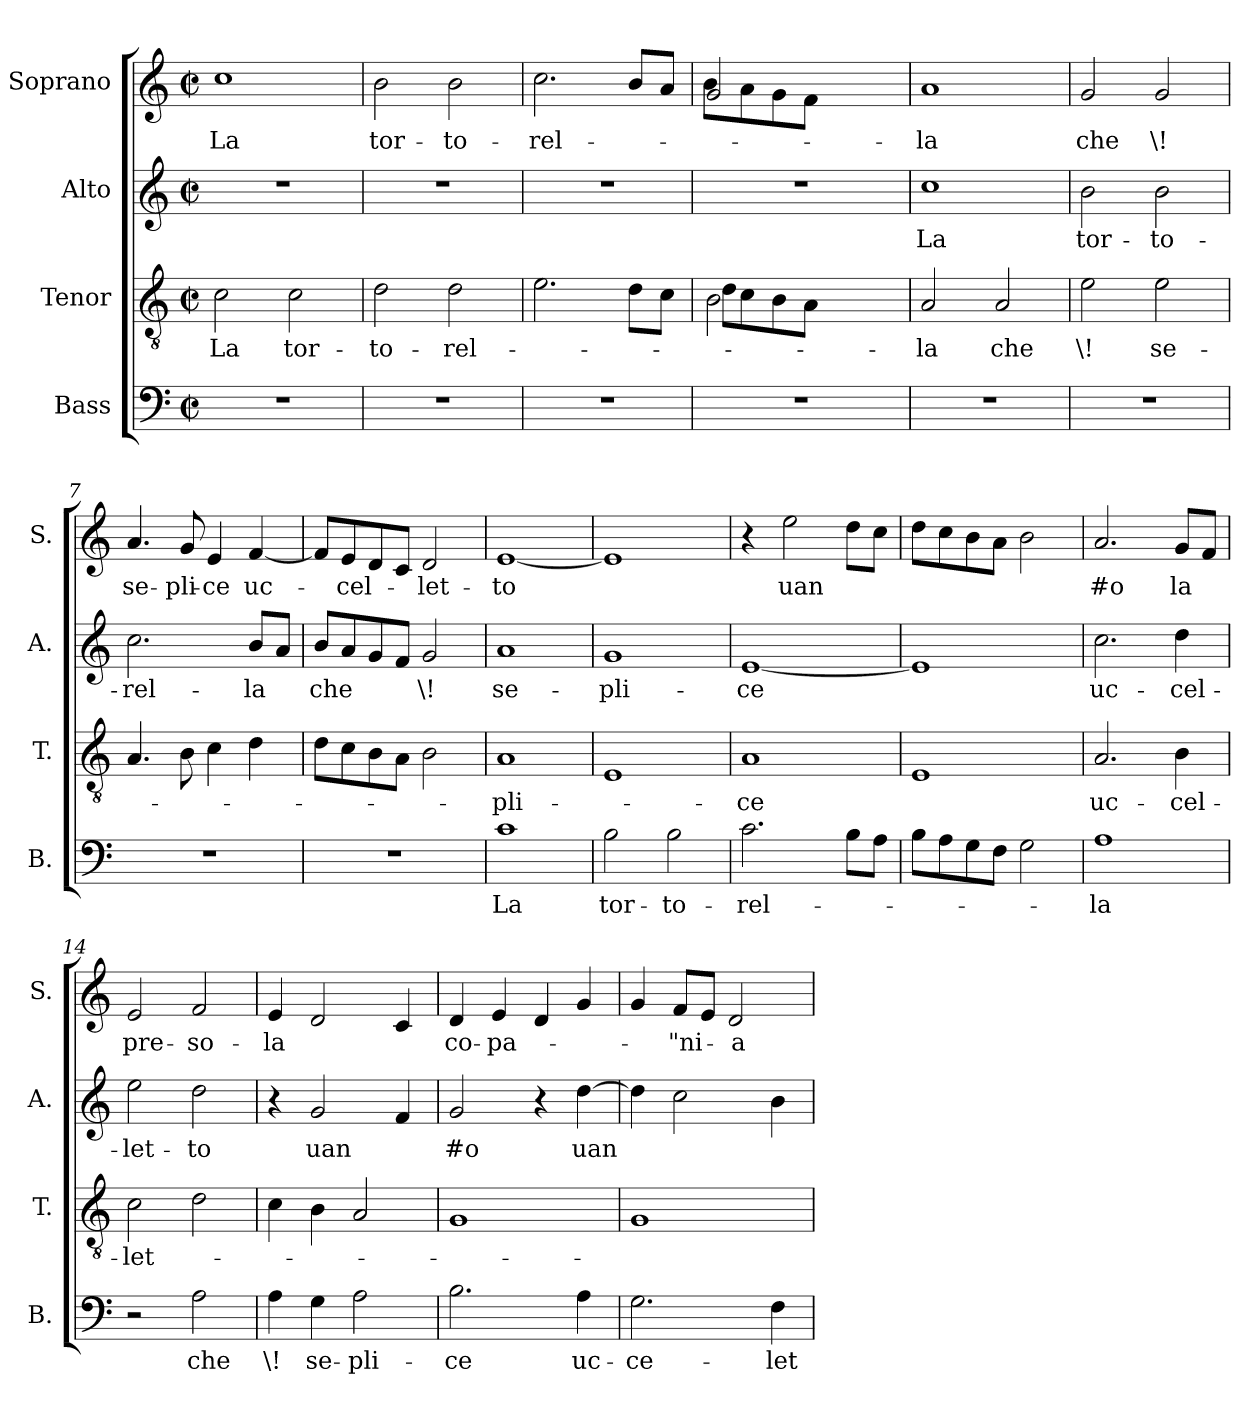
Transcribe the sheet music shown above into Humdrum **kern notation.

**kern	**text	**kern	**text	**kern	**text	**kern	**text
*part4	*part4	*part3	*part3	*part2	*part2	*part1	*part1
*staff4	*staff4	*staff3	*staff3	*staff2	*staff2	*staff1	*staff1
*I"Bass	*	*I"Tenor	*	*I"Alto	*	*I"Soprano	*
*I'B.	*	*I'T.	*	*I'A.	*	*I'S.	*
*clefF4	*	*clefGv2	*	*clefG2	*	*clefG2	*
*M2/2	*	*M2/2	*	*M2/2	*	*M2/2	*
*met(c|)	*	*met(c|)	*	*met(c|)	*	*met(c|)	*
=1	=1	=1	=1	=1	=1	=1	=1
!	!	!	!LO:LY:b	!	!	!	!LO:LY:b
1r	.	2c\	La	1r	.	1cc	La
!	!	!	!LO:LY:b	!	!	!	!
.	.	2c\	tor-	.	.	.	.
=2	=2	=2	=2	=2	=2	=2	=2
!	!	!	!LO:LY:b	!	!	!	!LO:LY:b
1r	.	2d\	-to-	1r	.	2b\	tor-
!	!	!	!LO:LY:b	!	!	!	!LO:LY:b
.	.	2d\	-rel-	.	.	2b\	-to-
=3	=3	=3	=3	=3	=3	=3	=3
!	!	!	!	!	!	!	!LO:LY:b
1r	.	2.e\	.	1r	.	2.cc\	-rel-
.	.	8dL	.	.	.	8bL	.
.	.	8cJ	.	.	.	8aJ	.
=4	=4	=4	=4	=4	=4	=4	=4
*	*	*^	*	*	*	*^	*
1r	.	2B\	8dL	.	1r	.	2g/	8bL	.
.	.	.	8c	.	.	.	.	8a	.
.	.	.	8B	.	.	.	.	8g	.
.	.	.	8AJ	.	.	.	.	8fJ	.
.	.	2ryy	2ryy	.	.	.	2ryy	2ryy	.
=5	=5	=5	=5	=5	=5	=5	=5	=5	=5
!	!	!	!	!LO:LY:b	!	!LO:LY:b	!	!	!LO:LY:b
*	*	*v	*v	*	*	*	*v	*v	*
1r	.	2A/	-la	1cc	La	1a	-la
!	!	!	!LO:LY:b	!	!	!	!
.	.	2A/	che	.	.	.	.
=6	=6	=6	=6	=6	=6	=6	=6
!	!	!	!LO:LY:b	!	!LO:LY:b	!	!LO:LY:b
1r	.	2e\	\!	2b\	tor-	2g/	che
!	!	!	!LO:LY:b	!	!LO:LY:b	!	!LO:LY:b
.	.	2e\	se-	2b\	-to-	2g/	\!
=7	=7	=7	=7	=7	=7	=7	=7
!	!	!	!	!	!LO:LY:b	!	!LO:LY:b
1r	.	4.A/	.	2.cc\	-rel-	4.a/	se-
!	!	!	!	!	!	!	!LO:LY:b
.	.	8B\	.	.	.	8g/	-pli-
!	!	!	!	!	!	!	!LO:LY:b
.	.	4c\	.	.	.	4e/	-ce
!	!	!	!	!	!LO:LY:b	!	!LO:LY:b
.	.	4d\	.	8bL	-la	[4f/	uc-
.	.	.	.	8aJ	.	.	.
=8	=8	=8	=8	=8	=8	=8	=8
!	!	!	!	!	!LO:LY:b	!	!
1r	.	8dL	.	8bL	che	8fL]	.
!	!	!	!	!	!	!	!LO:LY:b
.	.	8c	.	8a	.	8e	-cel-
.	.	8B	.	8g	.	8d	.
.	.	8AJ	.	8fJ	.	8cJ	.
!	!	!	!	!	!LO:LY:b	!	!LO:LY:b
.	.	2B\	.	2g/	\!	2d/	-let-
=9	=9	=9	=9	=9	=9	=9	=9
!	!LO:LY:b	!	!LO:LY:b	!	!LO:LY:b	!	!LO:LY:b
1c	La	1A	-pli-	1a	se-	[1e	-to
!!LO:LB:g=z
=10	=10	=10	=10	=10	=10	=10	=10
!	!LO:LY:b	!	!	!	!LO:LY:b	!	!
2B\	tor-	1E	.	1g	-pli-	1e]	.
!	!LO:LY:b	!	!	!	!	!	!
2B\	-to-	.	.	.	.	.	.
=11	=11	=11	=11	=11	=11	=11	=11
!	!LO:LY:b	!	!LO:LY:b	!	!LO:LY:b	!	!
2.c\	-rel-	1A	-ce	[1e	-ce	4r	.
!	!	!	!	!	!	!	!LO:LY:b
.	.	.	.	.	.	2ee\	uan
8BL	.	.	.	.	.	8ddL	.
8AJ	.	.	.	.	.	8ccJ	.
=12	=12	=12	=12	=12	=12	=12	=12
8BL	.	1E	.	1e]	.	8ddL	.
8A	.	.	.	.	.	8cc	.
8G	.	.	.	.	.	8b	.
8FJ	.	.	.	.	.	8aJ	.
2G\	.	.	.	.	.	2b\	.
=13	=13	=13	=13	=13	=13	=13	=13
!	!LO:LY:b	!	!LO:LY:b	!	!LO:LY:b	!	!LO:LY:b
1A	-la	2.A/	uc-	2.cc\	uc-	2.a/	-#o
!	!	!	!LO:LY:b	!	!LO:LY:b	!	!LO:LY:b
.	.	4B\	-cel-	4dd\	-cel-	8gL	la
.	.	.	.	.	.	8fJ	.
=14	=14	=14	=14	=14	=14	=14	=14
!	!	!	!LO:LY:b	!	!LO:LY:b	!	!LO:LY:b
2r	.	2c\	-let-	2ee\	-let-	2e/	pre-
!	!LO:LY:b	!	!	!	!LO:LY:b	!	!LO:LY:b
2A\	che	2d\	.	2dd\	-to	2f/	-so-
=15	=15	=15	=15	=15	=15	=15	=15
!	!LO:LY:b	!	!	!	!	!	!LO:LY:b
4A\	\!	4c\	.	4r	.	4e/	-la
!	!LO:LY:b	!	!	!	!LO:LY:b	!	!
4G\	se-	4B\	.	2g/	uan	2d/	.
!	!LO:LY:b	!	!	!	!	!	!
2A\	-pli-	2A/	.	.	.	.	.
.	.	.	.	4f/	.	4c/	.
=16	=16	=16	=16	=16	=16	=16	=16
!	!LO:LY:b	!	!	!	!LO:LY:b	!	!LO:LY:b
2.B\	-ce	1G	.	2g/	-#o	4d/	co-
!	!	!	!	!	!	!	!LO:LY:b
.	.	.	.	.	.	4e/	-pa-
.	.	.	.	4r	.	4d/	.
!	!LO:LY:b	!	!	!	!LO:LY:b	!	!
4A\	uc-	.	.	[4dd\	uan	4g/	.
=17	=17	=17	=17	=17	=17	=17	=17
!	!LO:LY:b	!	!	!	!	!	!
2.G\	-ce-	1G	.	4dd\]	.	4g/	.
!	!	!	!	!	!	!	!LO:LY:b
.	.	.	.	2cc\	.	8fL	-"ni-
.	.	.	.	.	.	8eJ	.
!	!	!	!	!	!	!	!LO:LY:b
.	.	.	.	.	.	2d/	-a
!	!LO:LY:b	!	!	!	!	!	!
4F\	-let-	.	.	4b\	.	.	.
=	=	=	=	=	=	=	=
*-	*-	*-	*-	*-	*-	*-	*-
